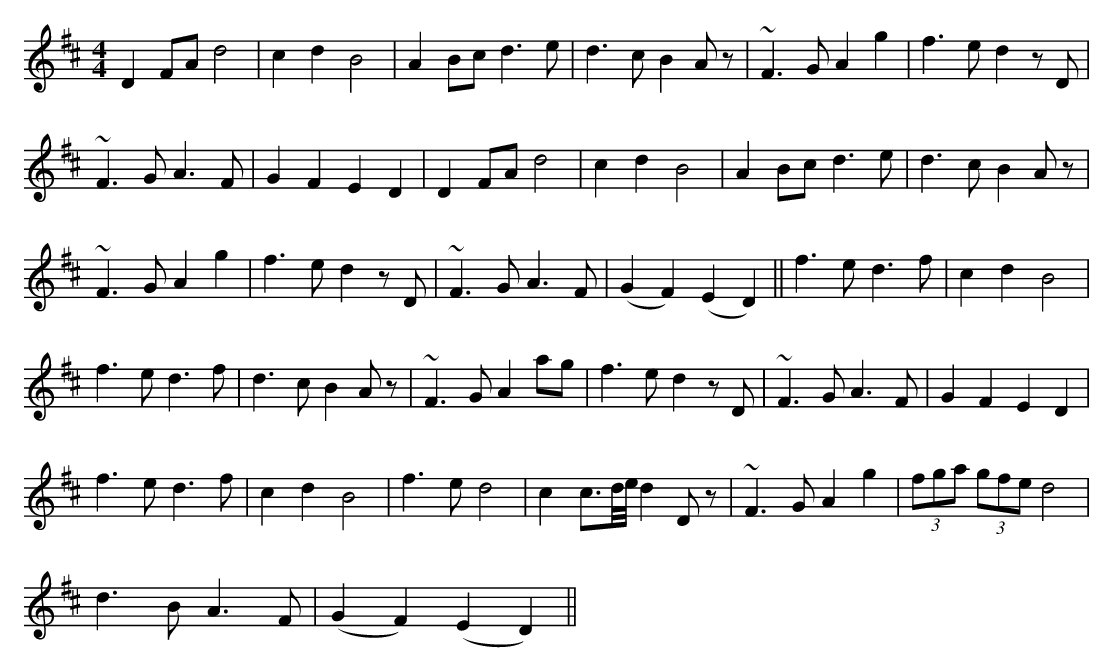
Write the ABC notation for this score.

X:1
M:4/4
K:D
D2 FA d4|c2 d2 B4|A2 Bc d3 e|d3c B2 Az|~F3G A2 g2|f3e d2 zD|
~F3G A3F|G2F2E2D2|D2 FA d4|c2 d2 B4|A2 Bc d3e|d3c B2 Az|
~F3G A2 g2|f3e d2 zD|~F3G A3F|(G2F2)(E2D2)||f3e d3f|c2 d2 B4|
f3e d3f|d3c B2Az|~F3G A2 ag|f3e d2zD|~F3G A3F|G2F2E2D2|
f3e d3f|c2d2 B4|f3e d4|c2 c3/2d/4e/4 d2 Dz|~F3G A2 g2|(3fga (3gfe d4|
d3B A3F|(G2F2)(E2D2)||
